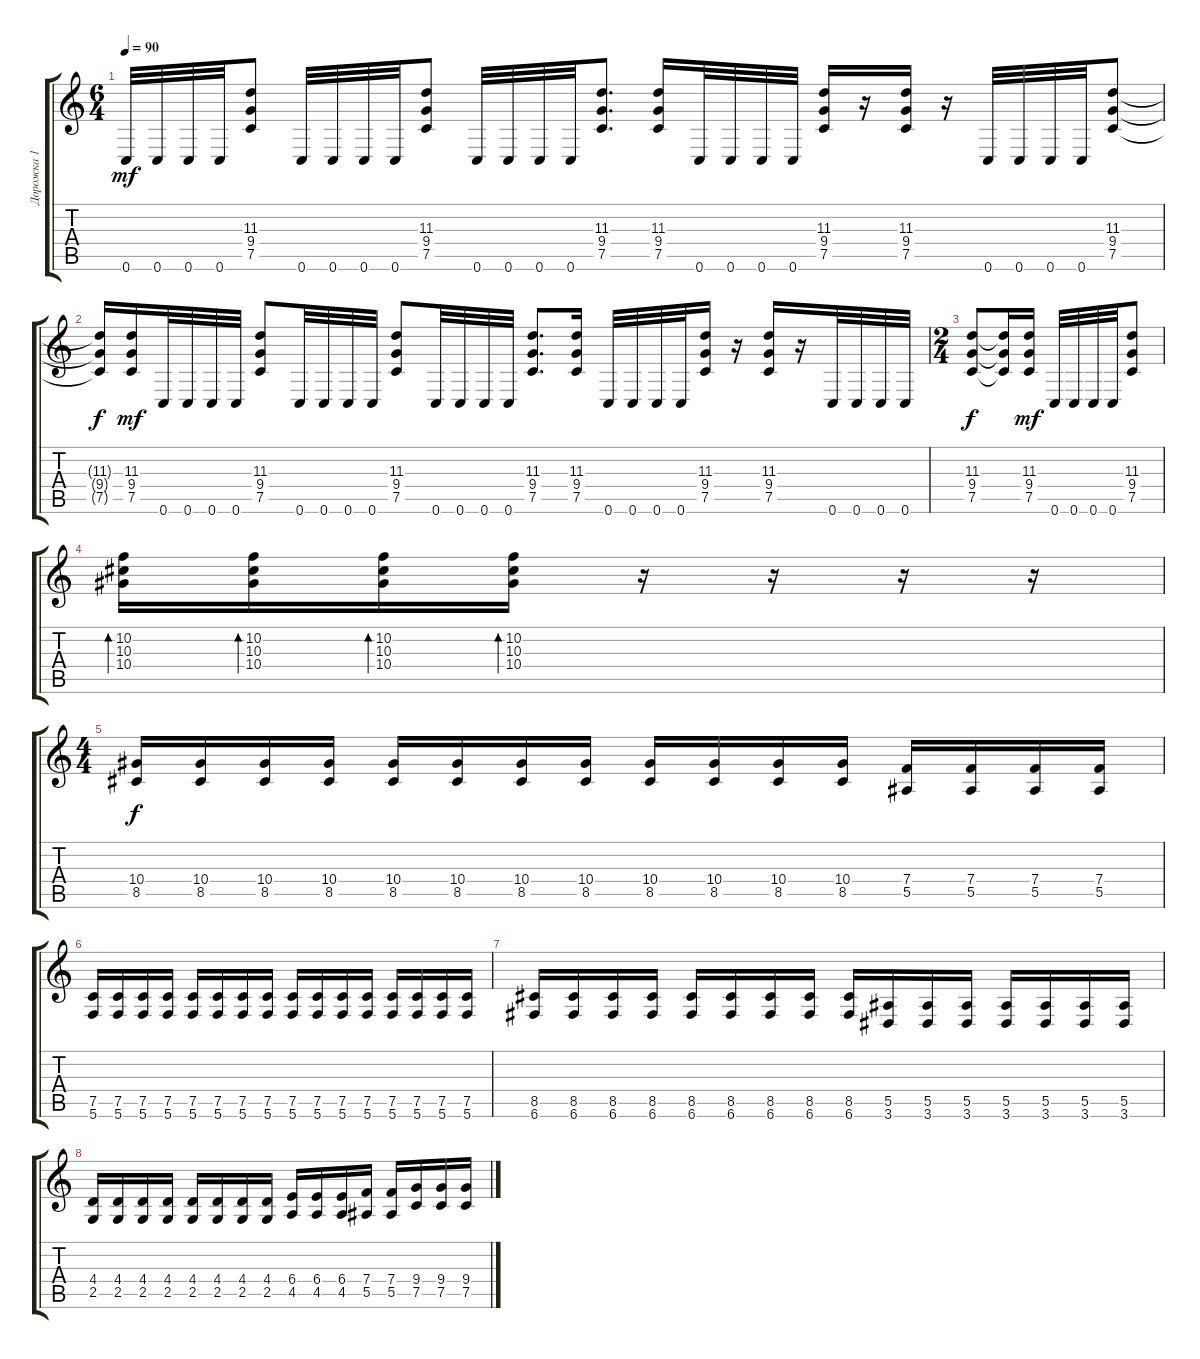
\track ("Дорожка 1" "Дорожка 1") {instrument overdrivenguitar}
\staff {score tabs}
\tuning (C4 G3 Eb3 Bb2 F2 C2) {hide}
\ts (6 4)
\tempo 90
\clef g2
\ks c
0.6.32{dy mf} 0.6.32 0.6.32 0.6.32 (11.3 9.4 7.5).8 0.6.32 0.6.32 0.6.32 0.6.32 (11.3 9.4 7.5).8 0.6.32 0.6.32 0.6.32 0.6.32 (11.3 9.4 7.5).8{d} (11.3 9.4 7.5).16 0.6.32 0.6.32 0.6.32 0.6.32 (11.3 9.4 7.5).16 r.16 (11.3 9.4 7.5).16 r.16 0.6.32 0.6.32 0.6.32 0.6.32 (11.3 9.4 7.5).8 |
(11.3{t} 9.4{t} 7.5{t}).16{dy f} (11.3 9.4 7.5).16{dy mf} 0.6.32 0.6.32 0.6.32 0.6.32 (11.3 9.4 7.5).8 0.6.32 0.6.32 0.6.32 0.6.32 (11.3 9.4 7.5).8 0.6.32 0.6.32 0.6.32 0.6.32 (11.3 9.4 7.5).8{d} (11.3 9.4 7.5).16 0.6.32 0.6.32 0.6.32 0.6.32 (11.3 9.4 7.5).16 r.16 (11.3 9.4 7.5).16 r.16 0.6.32 0.6.32 0.6.32 0.6.32 |
\ts (2 4)
(11.3 9.4 7.5).8{dy f} (11.3{t} 9.4{t} 7.5{t}).16 (11.3 9.4 7.5).16{dy mf} 0.6.32 0.6.32 0.6.32 0.6.32 (11.3 9.4 7.5).8 |
(10.2 10.3 10.4).16{bd 60} (10.2 10.3 10.4).16{bd 60} (10.2 10.3 10.4).16{bd 60} (10.2 10.3 10.4).16{bd 60} r.16 r.16 r.16 r.16 |
\ts (4 4)
(10.4 8.5).16{dy f} (10.4 8.5).16 (10.4 8.5).16 (10.4 8.5).16 (10.4 8.5).16 (10.4 8.5).16 (10.4 8.5).16 (10.4 8.5).16 (10.4 8.5).16 (10.4 8.5).16 (10.4 8.5).16 (10.4 8.5).16 (7.4 5.5).16 (7.4 5.5).16 (7.4 5.5).16 (7.4 5.5).16 |
(7.5 5.6).16 (7.5 5.6).16 (7.5 5.6).16 (7.5 5.6).16 (7.5 5.6).16 (7.5 5.6).16 (7.5 5.6).16 (7.5 5.6).16 (7.5 5.6).16 (7.5 5.6).16 (7.5 5.6).16 (7.5 5.6).16 (7.5 5.6).16 (7.5 5.6).16 (7.5 5.6).16 (7.5 5.6).16 |
(8.5 6.6).16 (8.5 6.6).16 (8.5 6.6).16 (8.5 6.6).16 (8.5 6.6).16 (8.5 6.6).16 (8.5 6.6).16 (8.5 6.6).16 (8.5 6.6).16 (5.5 3.6).16 (5.5 3.6).16 (5.5 3.6).16 (5.5 3.6).16 (5.5 3.6).16 (5.5 3.6).16 (5.5 3.6).16 |
(4.4 2.5).16 (4.4 2.5).16 (4.4 2.5).16 (4.4 2.5).16 (4.4 2.5).16 (4.4 2.5).16 (4.4 2.5).16 (4.4 2.5).16 (6.4 4.5).16 (6.4 4.5).16 (6.4 4.5).16 (7.4 5.5).16 (7.4 5.5).16 (9.4 7.5).16 (9.4 7.5).16 (9.4 7.5).16
